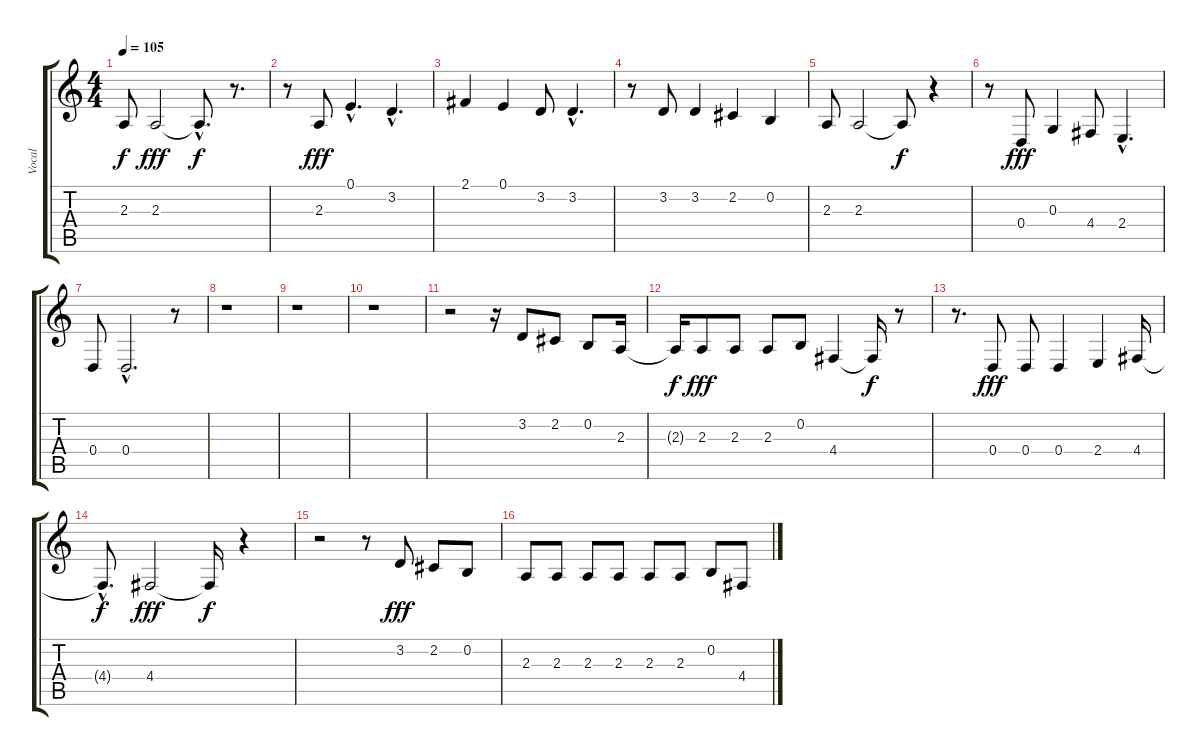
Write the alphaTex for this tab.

\track ("Vocal" "Vocal") {instrument clarinet}
\staff {score tabs}
\tuning (E4 B3 G3 D3 A2 E2) {hide}
\ts (4 4)
\tempo 105
\clef g2
\ks c
2.3{t}.8{dy f} 2.3.2{dy fff} 2.3{hac t}.8{d dy f} r.8{d} |
r.8 2.3.8{dy fff} 0.1{hac}.4{d} 3.2{hac}.4{d} |
2.1.4 0.1.4 3.2.8 3.2{hac}.4{d} |
r.8 3.2.8 3.2.4 2.2.4 0.2.4 |
2.3.8 2.3.2 2.3{t}.8{dy f} r.4 |
r.8 0.4.8{dy fff} 0.3.4 4.4.8 2.4{hac}.4{d} |
0.4.8 0.4{hac}.2{d} r.8 |
r.1 |
r.1 |
r.1 |
r.2 r.16 3.2.8 2.2.8 0.2.8 2.3.16 |
2.3{t}.16{dy f} 2.3.8{dy fff} 2.3.8 2.3.8 0.2.8 4.4.4 4.4{t}.16{dy f} r.8 |
r.8{d} 0.4.8{dy fff} 0.4.8 0.4.4 2.4.4 4.4.16 |
4.4{hac t}.8{d dy f} 4.4.2{dy fff} 4.4{t}.16{dy f} r.4 |
r.2 r.8 3.2.8{dy fff} 2.2.8 0.2.8 |
2.3.8 2.3.8 2.3.8 2.3.8 2.3.8 2.3.8 0.2.8 4.4.8
